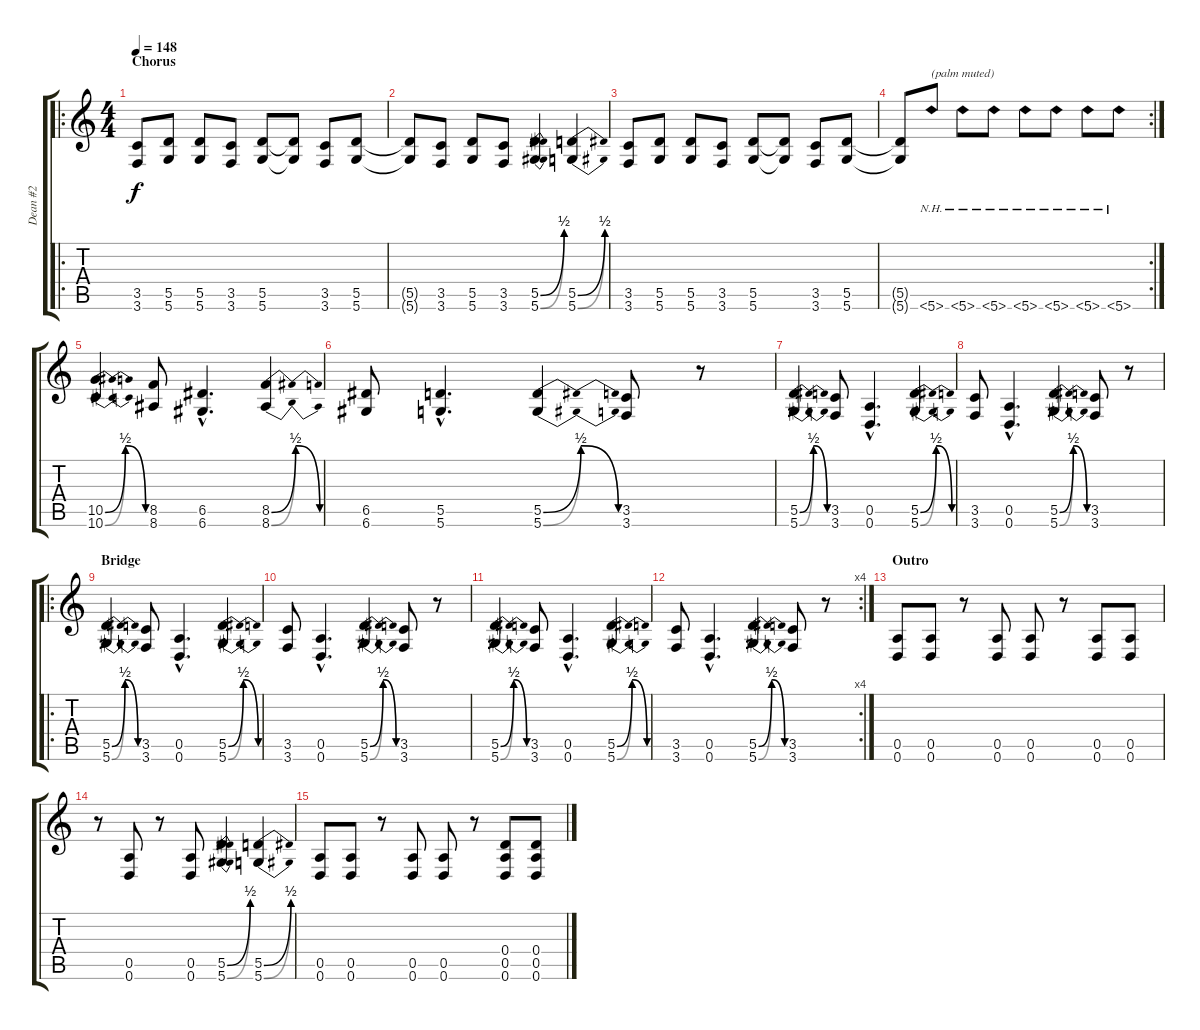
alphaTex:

\track ("Dean #2" "Dean #2") {instrument distortionguitar}
\staff {score tabs}
\tuning (E4 B3 G3 D3 A2 D2) {hide}
\ro
\ts (4 4)
\section ("" "Chorus")
\tempo 148
\clef g2
\ks c
(3.5 3.6).8{dy f} (5.5 5.6).8 (5.5 5.6).8 (3.5 3.6).8 (5.5 5.6).8 (5.5{t} 5.6{t}).8 (3.5 3.6).8 (5.5 5.6).8 |
(5.5{t} 5.6{t}).8 (3.5 3.6).8 (5.5 5.6).8 (3.5 3.6).8 (5.5{be (bend 0 0 60 2)} 5.6{be (bend 0 0 60 2)}).4 (5.5{be (bend 0 0 60 2)} 5.6{be (bend 0 0 60 2)}).4 |
(3.5 3.6).8 (5.5 5.6).8 (5.5 5.6).8 (3.5 3.6).8 (5.5 5.6).8 (5.5{t} 5.6{t}).8 (3.5 3.6).8 (5.5 5.6).8 |
\rc 2
(5.5{t} 5.6{t}).8 5.6{nh}.8{txt "(palm muted)"} 5.6{nh}.8 5.6{nh}.8 5.6{nh}.8 5.6{nh}.8 5.6{nh}.8 5.6{nh}.8 |
(10.5{be (bendrelease 0 0 30 2 30 2 60 0)} 10.6{be (bendrelease 0 0 30 2 30 2 60 0)}).4 (8.5 8.6).8 (6.5{hac} 6.6{hac}).4{d} (8.5{be (bendrelease 0 0 30 2 30 2 60 0)} 8.6{be (bendrelease 0 0 30 2 30 2 60 0)}).4 |
(6.5 6.6).8 (5.5{hac} 5.6{hac}).4{d} (5.5{be (bendrelease 0 0 30 2 30 2 60 0)} 5.6{be (bendrelease 0 0 30 2 30 2 60 0)}).4 (3.5 3.6).8 r.8 |
(5.5{be (bendrelease 0 0 30 2 30 2 60 0)} 5.6{be (bendrelease 0 0 30 2 30 2 60 0)}).4 (3.5 3.6).8 (0.5{hac} 0.6{hac}).4{d} (5.5{be (bendrelease 0 0 30 2 30 2 60 0)} 5.6{be (bendrelease 0 0 30 2 30 2 60 0)}).4 |
(3.5 3.6).8 (0.5{hac} 0.6{hac}).4{d} (5.5{be (bendrelease 0 0 30 2 30 2 60 0)} 5.6{be (bendrelease 0 0 30 2 30 2 60 0)}).4 (3.5 3.6).8 r.8 |
\ro
\section ("" "Bridge")
(5.5{be (bendrelease 0 0 30 2 30 2 60 0)} 5.6{be (bendrelease 0 0 30 2 30 2 60 0)}).4 (3.5 3.6).8 (0.5{hac} 0.6{hac}).4{d} (5.5{be (bendrelease 0 0 30 2 30 2 60 0)} 5.6{be (bendrelease 0 0 30 2 30 2 60 0)}).4 |
(3.5 3.6).8 (0.5{hac} 0.6{hac}).4{d} (5.5{be (bendrelease 0 0 30 2 30 2 60 0)} 5.6{be (bendrelease 0 0 30 2 30 2 60 0)}).4 (3.5 3.6).8 r.8 |
(5.5{be (bendrelease 0 0 30 2 30 2 60 0)} 5.6{be (bendrelease 0 0 30 2 30 2 60 0)}).4 (3.5 3.6).8 (0.5{hac} 0.6{hac}).4{d} (5.5{be (bendrelease 0 0 30 2 30 2 60 0)} 5.6{be (bendrelease 0 0 30 2 30 2 60 0)}).4 |
\rc 4
(3.5 3.6).8 (0.5{hac} 0.6{hac}).4{d} (5.5{be (bendrelease 0 0 30 2 30 2 60 0)} 5.6{be (bendrelease 0 0 30 2 30 2 60 0)}).4 (3.5 3.6).8 r.8 |
\section ("" "Outro")
(0.5 0.6).8 (0.5 0.6).8 r.8 (0.5 0.6).8 (0.5 0.6).8 r.8 (0.5 0.6).8 (0.5 0.6).8 |
r.8 (0.5 0.6).8 r.8 (0.5 0.6).8 (5.5{be (bend 0 0 60 2)} 5.6{be (bend 0 0 60 2)}).4 (5.5{be (bend 0 0 60 2)} 5.6{be (bend 0 0 60 2)}).4 |
(0.5 0.6).8 (0.5 0.6).8 r.8 (0.5 0.6).8 (0.5 0.6).8 r.8 (0.4 0.5 0.6).8 (0.4 0.5 0.6).8
